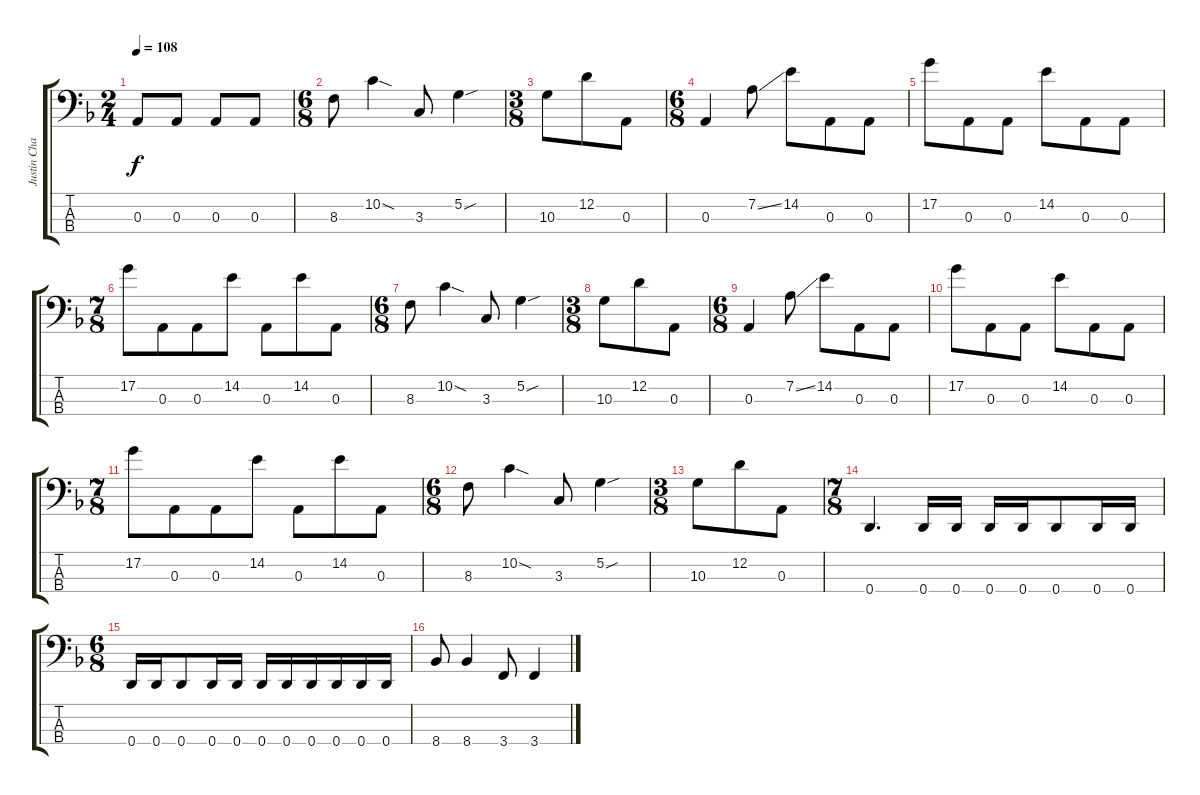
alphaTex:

\track ("Justin Chancellor" "Justin Cha") {mute instrument electricbasspick}
\staff {score tabs}
\tuning (G2 D2 A1 D1) {hide}
\ts (2 4)
\tempo 108
\clef f4
\ks dminor
0.3.8{dy f} 0.3.8 0.3.8 0.3.8 |
\ts (6 8)
8.3.8 10.2{sod}.4 3.3.8 5.2{sou}.4 |
\ts (3 8)
10.3.8 12.2.8 0.3.8 |
\ts (6 8)
0.3.4 7.2{ss}.8 14.2.8 0.3.8 0.3.8 |
17.2.8 0.3.8 0.3.8 14.2.8 0.3.8 0.3.8 |
\ts (7 8)
17.2.8 0.3.8 0.3.8 14.2.8 0.3.8 14.2.8 0.3.8 |
\ts (6 8)
8.3.8 10.2{sod}.4 3.3.8 5.2{sou}.4 |
\ts (3 8)
10.3.8 12.2.8 0.3.8 |
\ts (6 8)
0.3.4 7.2{ss}.8 14.2.8 0.3.8 0.3.8 |
17.2.8 0.3.8 0.3.8 14.2.8 0.3.8 0.3.8 |
\ts (7 8)
17.2.8 0.3.8 0.3.8 14.2.8 0.3.8 14.2.8 0.3.8 |
\ts (6 8)
8.3.8 10.2{sod}.4 3.3.8 5.2{sou}.4 |
\ts (3 8)
10.3.8 12.2.8 0.3.8 |
\ts (7 8)
0.4.4{d} 0.4.16 0.4.16 0.4.16 0.4.16 0.4.8 0.4.16 0.4.16 |
\ts (6 8)
0.4.16 0.4.16 0.4.8 0.4.16 0.4.16 0.4.16 0.4.16 0.4.16 0.4.16 0.4.16 0.4.16 |
8.4.8 8.4.4 3.4.8 3.4.4
